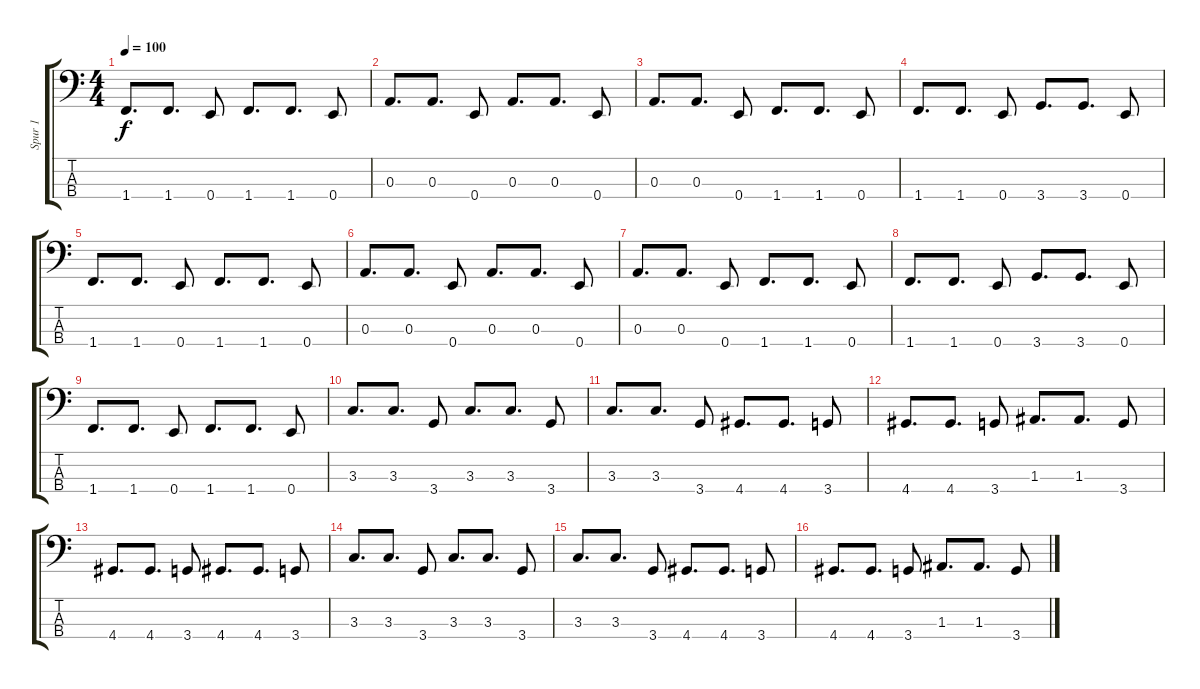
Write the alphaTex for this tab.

\track ("Spur 1" "Spur 1") {instrument slapbass2}
\staff {score tabs}
\tuning (G2 D2 A1 E1) {hide}
\ts (4 4)
\tempo 100
\clef f4
\ks c
1.4.8{d dy f} 1.4.8{d} 0.4.8 1.4.8{d} 1.4.8{d} 0.4.8 |
0.3.8{d} 0.3.8{d} 0.4.8 0.3.8{d} 0.3.8{d} 0.4.8 |
0.3.8{d} 0.3.8{d} 0.4.8 1.4.8{d} 1.4.8{d} 0.4.8 |
1.4.8{d} 1.4.8{d} 0.4.8 3.4.8{d} 3.4.8{d} 0.4.8 |
1.4.8{d} 1.4.8{d} 0.4.8 1.4.8{d} 1.4.8{d} 0.4.8 |
0.3.8{d} 0.3.8{d} 0.4.8 0.3.8{d} 0.3.8{d} 0.4.8 |
0.3.8{d} 0.3.8{d} 0.4.8 1.4.8{d} 1.4.8{d} 0.4.8 |
1.4.8{d} 1.4.8{d} 0.4.8 3.4.8{d} 3.4.8{d} 0.4.8 |
1.4.8{d} 1.4.8{d} 0.4.8 1.4.8{d} 1.4.8{d} 0.4.8 |
3.3.8{d} 3.3.8{d} 3.4.8 3.3.8{d} 3.3.8{d} 3.4.8 |
3.3.8{d} 3.3.8{d} 3.4.8 4.4.8{d} 4.4.8{d} 3.4.8 |
4.4.8{d} 4.4.8{d} 3.4.8 1.3.8{d} 1.3.8{d} 3.4.8 |
4.4.8{d} 4.4.8{d} 3.4.8 4.4.8{d} 4.4.8{d} 3.4.8 |
3.3.8{d} 3.3.8{d} 3.4.8 3.3.8{d} 3.3.8{d} 3.4.8 |
3.3.8{d} 3.3.8{d} 3.4.8 4.4.8{d} 4.4.8{d} 3.4.8 |
4.4.8{d} 4.4.8{d} 3.4.8 1.3.8{d} 1.3.8{d} 3.4.8
